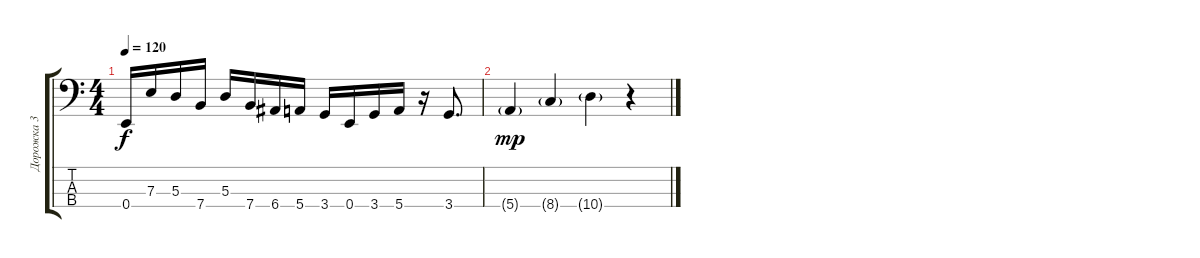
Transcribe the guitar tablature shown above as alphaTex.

\track ("Дорожка 3" "Дорожка 3") {instrument electricbassfinger}
\staff {score tabs}
\tuning (G2 D2 A1 E1) {hide}
\ts (4 4)
\tempo 120
\clef f4
\ks c
0.4.16{dy f} 7.3.16 5.3.16 7.4.16 5.3.16 7.4.16 6.4.16 5.4.16 3.4.16 0.4.16 3.4.16 5.4.16 r.16 3.4.8{d} |
5.4{g}.4{dy mp} 8.4{g}.4 10.4{g}.4 r.4
